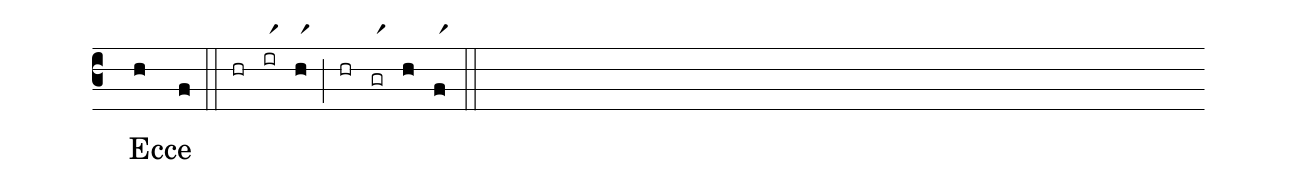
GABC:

annotation: V;
%%
(c3) () Ec(h)ce(f) (::) (hr)(irr1)(hr1)(;)(hr)(grr1)(h)(fr1)(::)
